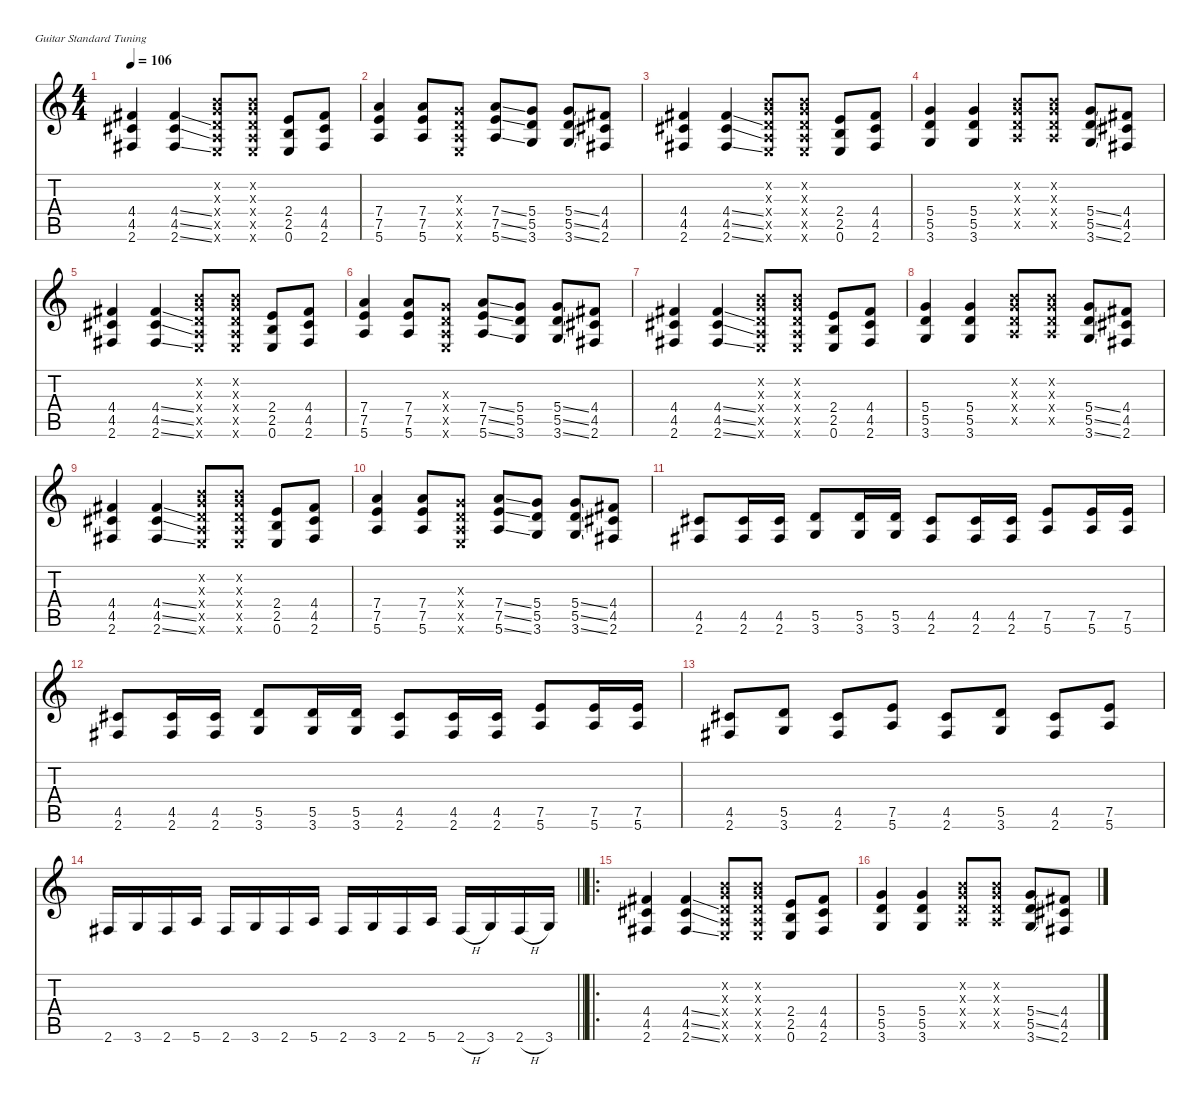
\defaultSystemsLayout 4
\hideDynamics
\bracketExtendMode nobrackets
\singleTrackTrackNamePolicy hidden
\multiTrackTrackNamePolicy hidden
\otherSystemsTrackNameOrientation horizontal
\track ("Kirk Hammett" "dist.guit.") {instrument distortionguitar}
\staff {score tabs}
\tuning (E4 B3 G3 D3 A2 E2)
\ts (4 4)
\tempo 106
\clef g2
\ks c
(4.4{acc #} 4.5{acc #} 2.6{acc #}).4{dy f beam Up} (4.4{ss acc #} 4.5{ss acc #} 2.6{ss acc #}).4{beam Up} (0.2{x} 0.3{x} 0.4{x} 0.5{x} 0.6{x}).8{beam Up} (0.2{x} 0.3{x} 0.4{x} 0.5{x} 0.6{x}).8{beam Up} (2.4 2.5 0.6).8{beam Up} (4.4{acc #} 4.5{acc #} 2.6{acc #}).8{beam Up} |
(7.4 7.5 5.6).4{beam Up} (7.4 7.5 5.6).8{beam Up} (0.3{x} 0.4{x} 0.5{x} 0.6{x}).8{beam Up} (7.4{ss} 7.5{ss} 5.6{ss}).8{beam Up} (5.4 5.5 3.6).8{beam Up} (5.4{ss} 5.5{ss} 3.6{ss}).8{beam Up} (4.4{acc #} 4.5{acc #} 2.6{acc #}).8{beam Up} |
(4.4{acc #} 4.5{acc #} 2.6{acc #}).4{beam Up} (4.4{ss acc #} 4.5{ss acc #} 2.6{ss acc #}).4{beam Up} (0.2{x} 0.3{x} 0.4{x} 0.5{x} 0.6{x}).8{beam Up} (0.2{x} 0.3{x} 0.4{x} 0.5{x} 0.6{x}).8{beam Up} (2.4 2.5 0.6).8{beam Up} (4.4{acc #} 4.5{acc #} 2.6{acc #}).8{beam Up} |
(5.4 5.5 3.6).4{beam Up} (5.4 5.5 3.6).4{beam Up} (0.2{x} 0.3{x} 0.4{x} 0.5{x}).8{beam Up} (0.2{x} 0.3{x} 0.4{x} 0.5{x}).8{beam Up} (5.4{ss} 5.5{ss} 3.6{ss}).8{beam Up} (4.4{acc #} 4.5{acc #} 2.6{acc #}).8{beam Up} |
(4.4{acc #} 4.5{acc #} 2.6{acc #}).4{beam Up} (4.4{ss acc #} 4.5{ss acc #} 2.6{ss acc #}).4{beam Up} (0.2{x} 0.3{x} 0.4{x} 0.5{x} 0.6{x}).8{beam Up} (0.2{x} 0.3{x} 0.4{x} 0.5{x} 0.6{x}).8{beam Up} (2.4 2.5 0.6).8{beam Up} (4.4{acc #} 4.5{acc #} 2.6{acc #}).8{beam Up} |
(7.4 7.5 5.6).4{beam Up} (7.4 7.5 5.6).8{beam Up} (0.3{x} 0.4{x} 0.5{x} 0.6{x}).8{beam Up} (7.4{ss} 7.5{ss} 5.6{ss}).8{beam Up} (5.4 5.5 3.6).8{beam Up} (5.4{ss} 5.5{ss} 3.6{ss}).8{beam Up} (4.4{acc #} 4.5{acc #} 2.6{acc #}).8{beam Up} |
(4.4{acc #} 4.5{acc #} 2.6{acc #}).4{beam Up} (4.4{ss acc #} 4.5{ss acc #} 2.6{ss acc #}).4{beam Up} (0.2{x} 0.3{x} 0.4{x} 0.5{x} 0.6{x}).8{beam Up} (0.2{x} 0.3{x} 0.4{x} 0.5{x} 0.6{x}).8{beam Up} (2.4 2.5 0.6).8{beam Up} (4.4{acc #} 4.5{acc #} 2.6{acc #}).8{beam Up} |
(5.4 5.5 3.6).4{beam Up} (5.4 5.5 3.6).4{beam Up} (0.2{x} 0.3{x} 0.4{x} 0.5{x}).8{beam Up} (0.2{x} 0.3{x} 0.4{x} 0.5{x}).8{beam Up} (5.4{ss} 5.5{ss} 3.6{ss}).8{beam Up} (4.4{acc #} 4.5{acc #} 2.6{acc #}).8{beam Up} |
(4.4{acc #} 4.5{acc #} 2.6{acc #}).4{beam Up} (4.4{ss acc #} 4.5{ss acc #} 2.6{ss acc #}).4{beam Up} (0.2{x} 0.3{x} 0.4{x} 0.5{x} 0.6{x}).8{beam Up} (0.2{x} 0.3{x} 0.4{x} 0.5{x} 0.6{x}).8{beam Up} (2.4 2.5 0.6).8{beam Up} (4.4{acc #} 4.5{acc #} 2.6{acc #}).8{beam Up} |
(7.4 7.5 5.6).4{beam Up} (7.4 7.5 5.6).8{beam Up} (0.3{x} 0.4{x} 0.5{x} 0.6{x}).8{beam Up} (7.4{ss} 7.5{ss} 5.6{ss}).8{beam Up} (5.4 5.5 3.6).8{beam Up} (5.4{ss} 5.5{ss} 3.6{ss}).8{beam Up} (4.4{acc #} 4.5{acc #} 2.6{acc #}).8{beam Up} |
(4.5{acc #} 2.6{acc #}).8{beam Up} (4.5{acc #} 2.6{acc #}).16{beam Up} (4.5{acc #} 2.6{acc #}).16{beam Up} (5.5 3.6).8{beam Up} (5.5 3.6).16{beam Up} (5.5 3.6).16{beam Up} (4.5{acc #} 2.6{acc #}).8{beam Up} (4.5{acc #} 2.6{acc #}).16{beam Up} (4.5{acc #} 2.6{acc #}).16{beam Up} (7.5 5.6).8{beam Up} (7.5 5.6).16{beam Up} (7.5 5.6).16{beam Up} |
(4.5{acc #} 2.6{acc #}).8{beam Up} (4.5{acc #} 2.6{acc #}).16{beam Up} (4.5{acc #} 2.6{acc #}).16{beam Up} (5.5 3.6).8{beam Up} (5.5 3.6).16{beam Up} (5.5 3.6).16{beam Up} (4.5{acc #} 2.6{acc #}).8{beam Up} (4.5{acc #} 2.6{acc #}).16{beam Up} (4.5{acc #} 2.6{acc #}).16{beam Up} (7.5 5.6).8{beam Up} (7.5 5.6).16{beam Up} (7.5 5.6).16{beam Up} |
(4.5{acc #} 2.6{acc #}).8{beam Up} (5.5 3.6).8{beam Up} (4.5{acc #} 2.6{acc #}).8{beam Up} (7.5 5.6).8{beam Up} (4.5{acc #} 2.6{acc #}).8{beam Up} (5.5 3.6).8{beam Up} (4.5{acc #} 2.6{acc #}).8{beam Up} (7.5 5.6).8{beam Up} |
\barLineRight lightlight
2.6{acc #}.16{beam Up} 3.6.16{beam Up} 2.6{acc #}.16{beam Up} 5.6.16{beam Up} 2.6{acc #}.16{beam Up} 3.6.16{beam Up} 2.6{acc #}.16{beam Up} 5.6.16{beam Up} 2.6{acc #}.16{beam Up} 3.6.16{beam Up} 2.6{acc #}.16{beam Up} 5.6.16{beam Up} 2.6{h acc #}.16{beam Up} 3.6.16{beam Up} 2.6{h acc #}.16{beam Up} 3.6.16{beam Up} |
\ro
(4.4{acc #} 4.5{acc #} 2.6{acc #}).4{beam Up} (4.4{ss acc #} 4.5{ss acc #} 2.6{ss acc #}).4{beam Up} (0.2{x} 0.3{x} 0.4{x} 0.5{x} 0.6{x}).8{beam Up} (0.2{x} 0.3{x} 0.4{x} 0.5{x} 0.6{x}).8{beam Up} (2.4 2.5 0.6).8{beam Up} (4.4{acc #} 4.5{acc #} 2.6{acc #}).8{beam Up} |
(5.4 5.5 3.6).4{beam Up} (5.4 5.5 3.6).4{beam Up} (0.2{x} 0.3{x} 0.4{x} 0.5{x}).8{beam Up} (0.2{x} 0.3{x} 0.4{x} 0.5{x}).8{beam Up} (5.4{ss} 5.5{ss} 3.6{ss}).8{beam Up} (4.4{acc #} 4.5{acc #} 2.6{acc #}).8{beam Up}
